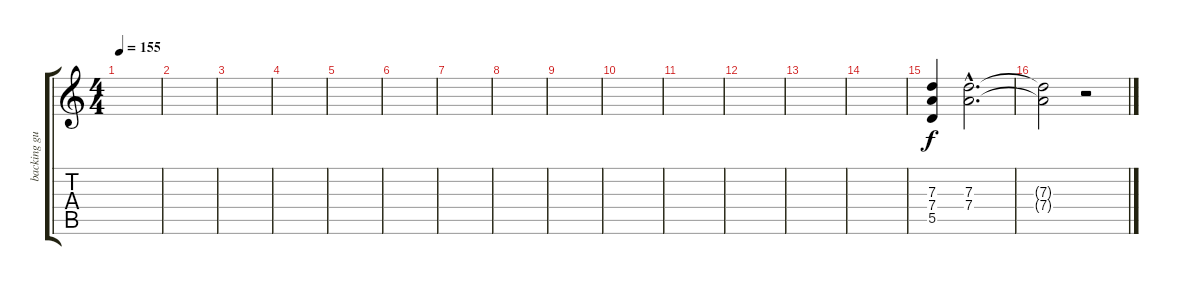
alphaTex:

\track ("backing guitar" "backing gu") {instrument distortionguitar}
\staff {score tabs}
\tuning (E4 B3 G3 D3 A2 E2) {hide}
\ts (4 4)
\tempo 155
\clef g2
\ks c
|
|
|
|
|
|
|
|
|
|
|
|
|
|
(7.3 7.4 5.5).4{volume 13 instrument distortionguitar} (7.3{hac} 7.4{hac}).2{d volume 5 instrument distortionguitar} |
(7.3{t} 7.4{t}).2 r.2
